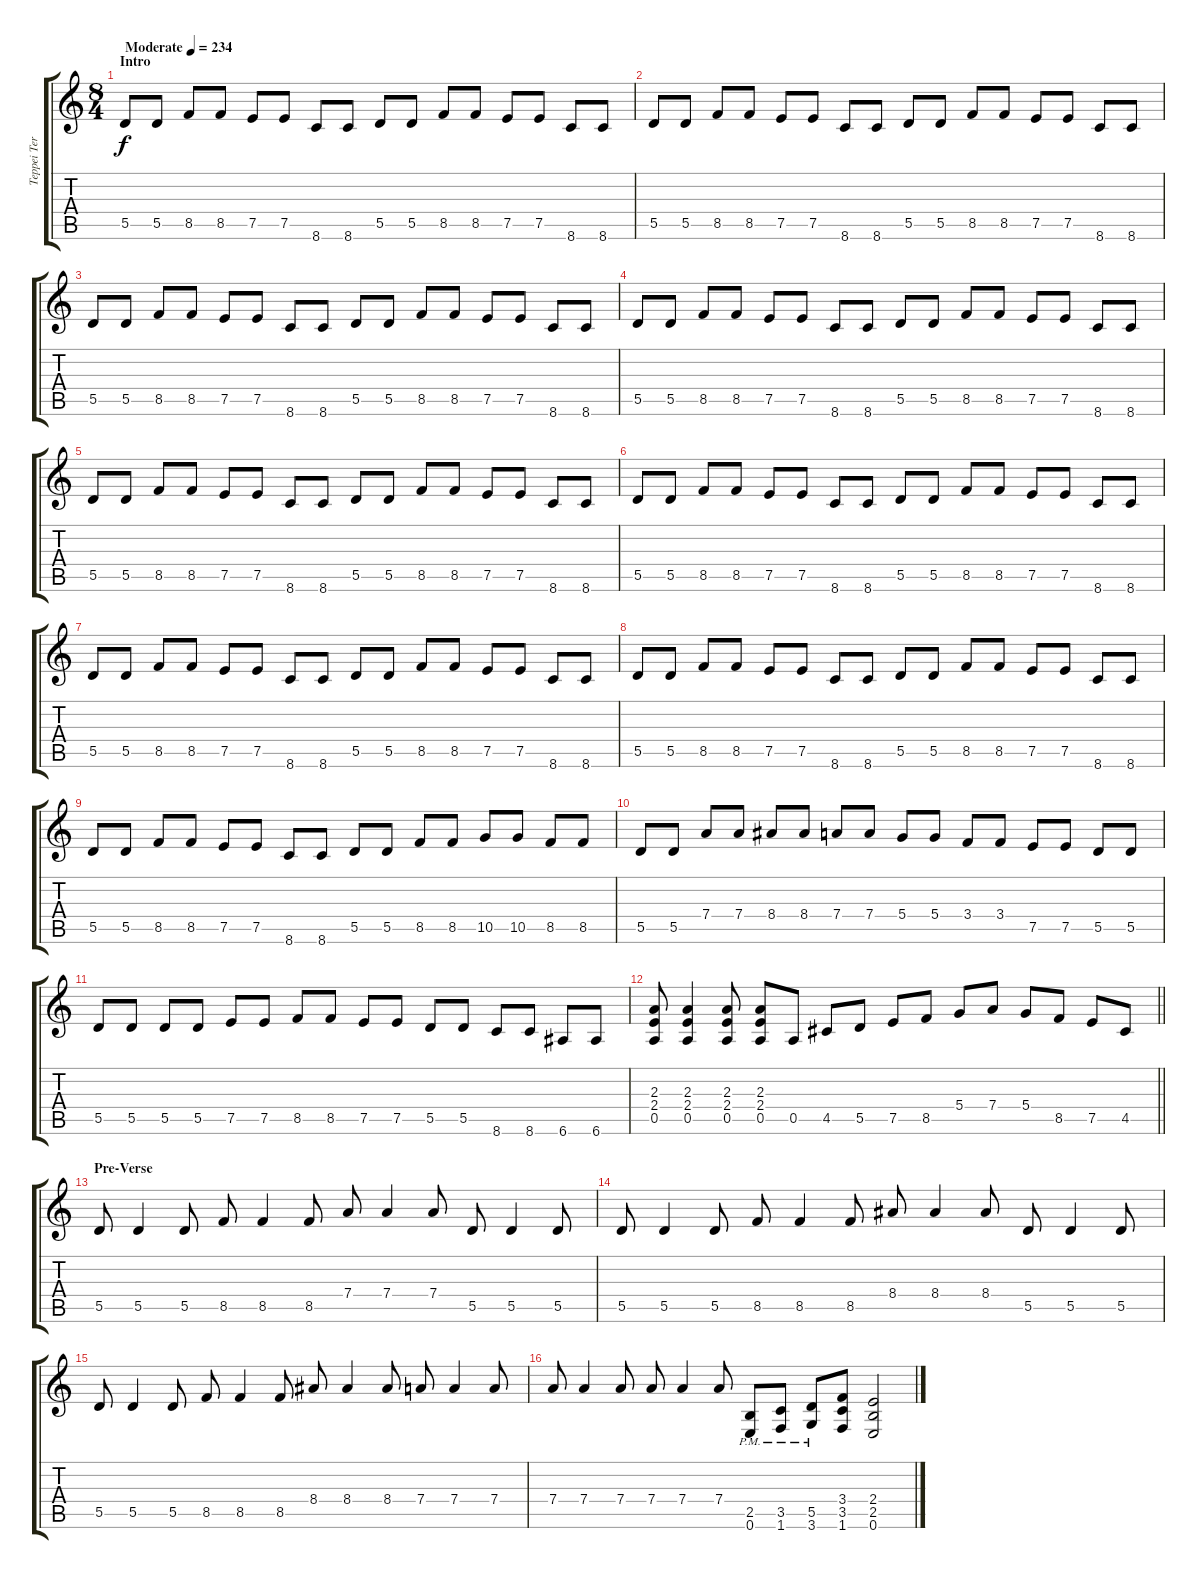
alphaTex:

\track ("Teppei Teranishi" "Teppei Ter") {instrument distortionguitar}
\staff {score tabs}
\tuning (E4 B3 G3 D3 A2 E2) {hide}
\ts (8 4)
\section ("" "Intro")
\tempo (234 "Moderate")
\clef g2
\ks c
5.5.8{dy f instrument distortionguitar} 5.5.8 8.5.8 8.5.8 7.5.8 7.5.8 8.6.8 8.6.8 5.5.8 5.5.8 8.5.8 8.5.8 7.5.8 7.5.8 8.6.8 8.6.8 |
5.5.8 5.5.8 8.5.8 8.5.8 7.5.8 7.5.8 8.6.8 8.6.8 5.5.8 5.5.8 8.5.8 8.5.8 7.5.8 7.5.8 8.6.8 8.6.8 |
5.5.8 5.5.8 8.5.8 8.5.8 7.5.8 7.5.8 8.6.8 8.6.8 5.5.8 5.5.8 8.5.8 8.5.8 7.5.8 7.5.8 8.6.8 8.6.8 |
5.5.8 5.5.8 8.5.8 8.5.8 7.5.8 7.5.8 8.6.8 8.6.8 5.5.8 5.5.8 8.5.8 8.5.8 7.5.8 7.5.8 8.6.8 8.6.8 |
5.5.8 5.5.8 8.5.8 8.5.8 7.5.8 7.5.8 8.6.8 8.6.8 5.5.8 5.5.8 8.5.8 8.5.8 7.5.8 7.5.8 8.6.8 8.6.8 |
5.5.8 5.5.8 8.5.8 8.5.8 7.5.8 7.5.8 8.6.8 8.6.8 5.5.8 5.5.8 8.5.8 8.5.8 7.5.8 7.5.8 8.6.8 8.6.8 |
5.5.8 5.5.8 8.5.8 8.5.8 7.5.8 7.5.8 8.6.8 8.6.8 5.5.8 5.5.8 8.5.8 8.5.8 7.5.8 7.5.8 8.6.8 8.6.8 |
5.5.8 5.5.8 8.5.8 8.5.8 7.5.8 7.5.8 8.6.8 8.6.8 5.5.8 5.5.8 8.5.8 8.5.8 7.5.8 7.5.8 8.6.8 8.6.8 |
5.5.8 5.5.8 8.5.8 8.5.8 7.5.8 7.5.8 8.6.8 8.6.8 5.5.8 5.5.8 8.5.8 8.5.8 10.5.8 10.5.8 8.5.8 8.5.8 |
5.5.8 5.5.8 7.4.8 7.4.8 8.4.8 8.4.8 7.4.8 7.4.8 5.4.8 5.4.8 3.4.8 3.4.8 7.5.8 7.5.8 5.5.8 5.5.8 |
5.5.8 5.5.8 5.5.8 5.5.8 7.5.8 7.5.8 8.5.8 8.5.8 7.5.8 7.5.8 5.5.8 5.5.8 8.6.8 8.6.8 6.6.8 6.6.8 |
\barLineRight lightlight
(2.3 2.4 0.5).8 (2.3 2.4 0.5).4 (2.3 2.4 0.5).8 (2.3 2.4 0.5).8 0.5.8 4.5.8 5.5.8 7.5.8 8.5.8 5.4.8 7.4.8 5.4.8 8.5.8 7.5.8 4.5.8 |
\section ("" "Pre-Verse")
5.5.8 5.5.4 5.5.8 8.5.8 8.5.4 8.5.8 7.4.8 7.4.4 7.4.8 5.5.8 5.5.4 5.5.8 |
5.5.8 5.5.4 5.5.8 8.5.8 8.5.4 8.5.8 8.4.8 8.4.4 8.4.8 5.5.8 5.5.4 5.5.8 |
5.5.8 5.5.4 5.5.8 8.5.8 8.5.4 8.5.8 8.4.8 8.4.4 8.4.8 7.4.8 7.4.4 7.4.8 |
7.4.8 7.4.4 7.4.8 7.4.8 7.4.4 7.4.8 (2.5{pm} 0.6{pm}).8 (3.5{pm} 1.6{pm}).8 (5.5{pm} 3.6{pm}).8 (3.4 3.5 1.6).8 (2.4 2.5 0.6).2
